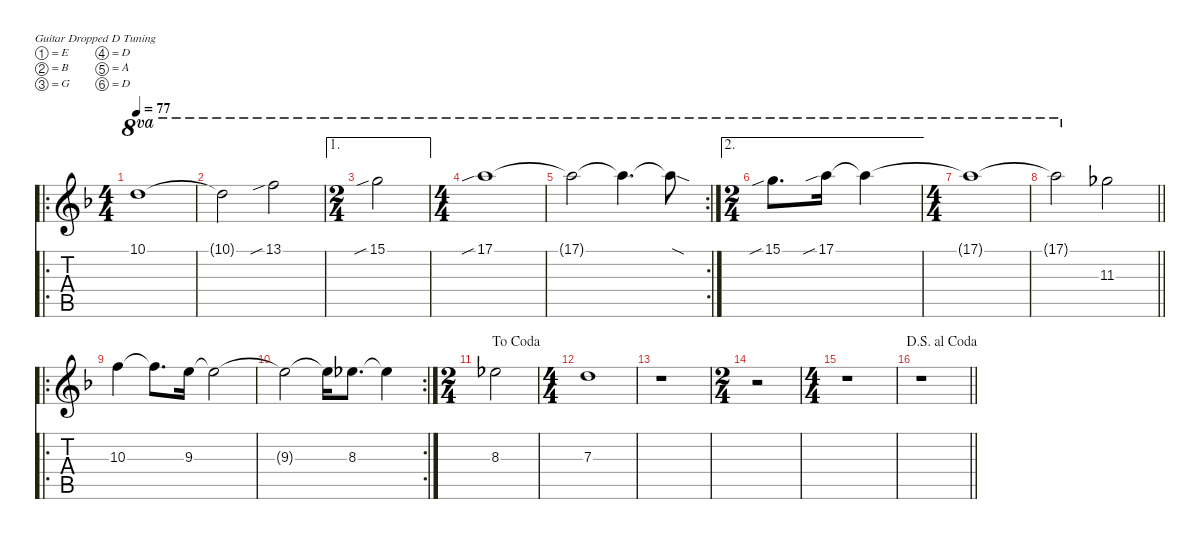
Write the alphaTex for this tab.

\defaultSystemsLayout 4
\hideDynamics
\bracketExtendMode nobrackets
\singleTrackTrackNamePolicy hidden
\multiTrackTrackNamePolicy hidden
\firstSystemTrackNameMode fullname
\firstSystemTrackNameOrientation horizontal
\otherSystemsTrackNameOrientation horizontal
\track ("Distorted Guitar 3" "dist.guit.") {instrument distortionguitar}
\staff {score tabs}
\tuning (E4 B3 G3 D3 A2 D2)
\ro
\ts (4 4)
\tempo 77
\clef g2
\ks f
10.1{acc forcenatural}.1{ot 8va dy p beam Down} |
10.1{t acc forcenatural}.2{ot 8va dy mp beam Down} 13.1{sib acc forcenatural}.2{ot 8va beam Down} |
\ae 1
\ts (2 4)
\beaming (8 2 2 2 2)
15.1{sib acc forcenatural}.2{ot 8va beam Down} |
\ts (4 4)
\beaming (8 2 2 2 2)
17.1{sib acc forcenatural}.1{ot 8va beam Down} |
\rc 2
17.1{t acc forcenatural}.2{ot 8va beam Down} 17.1{t acc forcenatural}.4{d ot 8va dy mf beam Down} 17.1{sod t acc forcenatural}.8{ot 8va dy mp beam Down} |
\ae 2
\ts (2 4)
\beaming (8 2 2 2 2)
15.1{sib acc forcenatural}.8{d ot 8va beam Down} 17.1{sib acc forcenatural}.16{ot 8va beam Down} 17.1{t acc forcenatural}.4{ot 8va beam Down} |
\ts (4 4)
\beaming (8 2 2 2 2)
17.1{t acc forcenatural}.1{ot 8va beam Down} |
\barLineRight lightlight
17.1{t acc forcenatural}.2{ot 8va beam Down} 11.3{acc b}.2{beam Down} |
\ro
10.3{acc forcenatural}.4{dy mf beam Down} 10.3{t acc forcenatural}.8{d beam Down} 9.3{acc forcenatural}.16{beam Down} 9.3{t acc forcenatural}.2{beam Down} |
\rc 2
9.3{t acc forcenatural}.2{beam Down} 9.3{t acc forcenatural}.16{beam Down} 8.3{acc b}.8{d beam Down} 8.3{t acc b}.4{dy f beam Down} |
\ts (2 4)
\beaming (8 2 2 2 2)
\jump dacoda
8.3{acc b}.2{beam Down} |
\ts (4 4)
\beaming (8 2 2 2 2)
7.3{acc forcenatural}.1{dy mf beam Down} |
r.1{beam Down} |
\ts (2 4)
\beaming (8 2 2 2 2)
r.2{beam Down} |
\ts (4 4)
\beaming (8 2 2 2 2)
r.1{beam Down} |
\jump dalsegnoalcoda
\barLineRight lightlight
r.1{beam Down}
